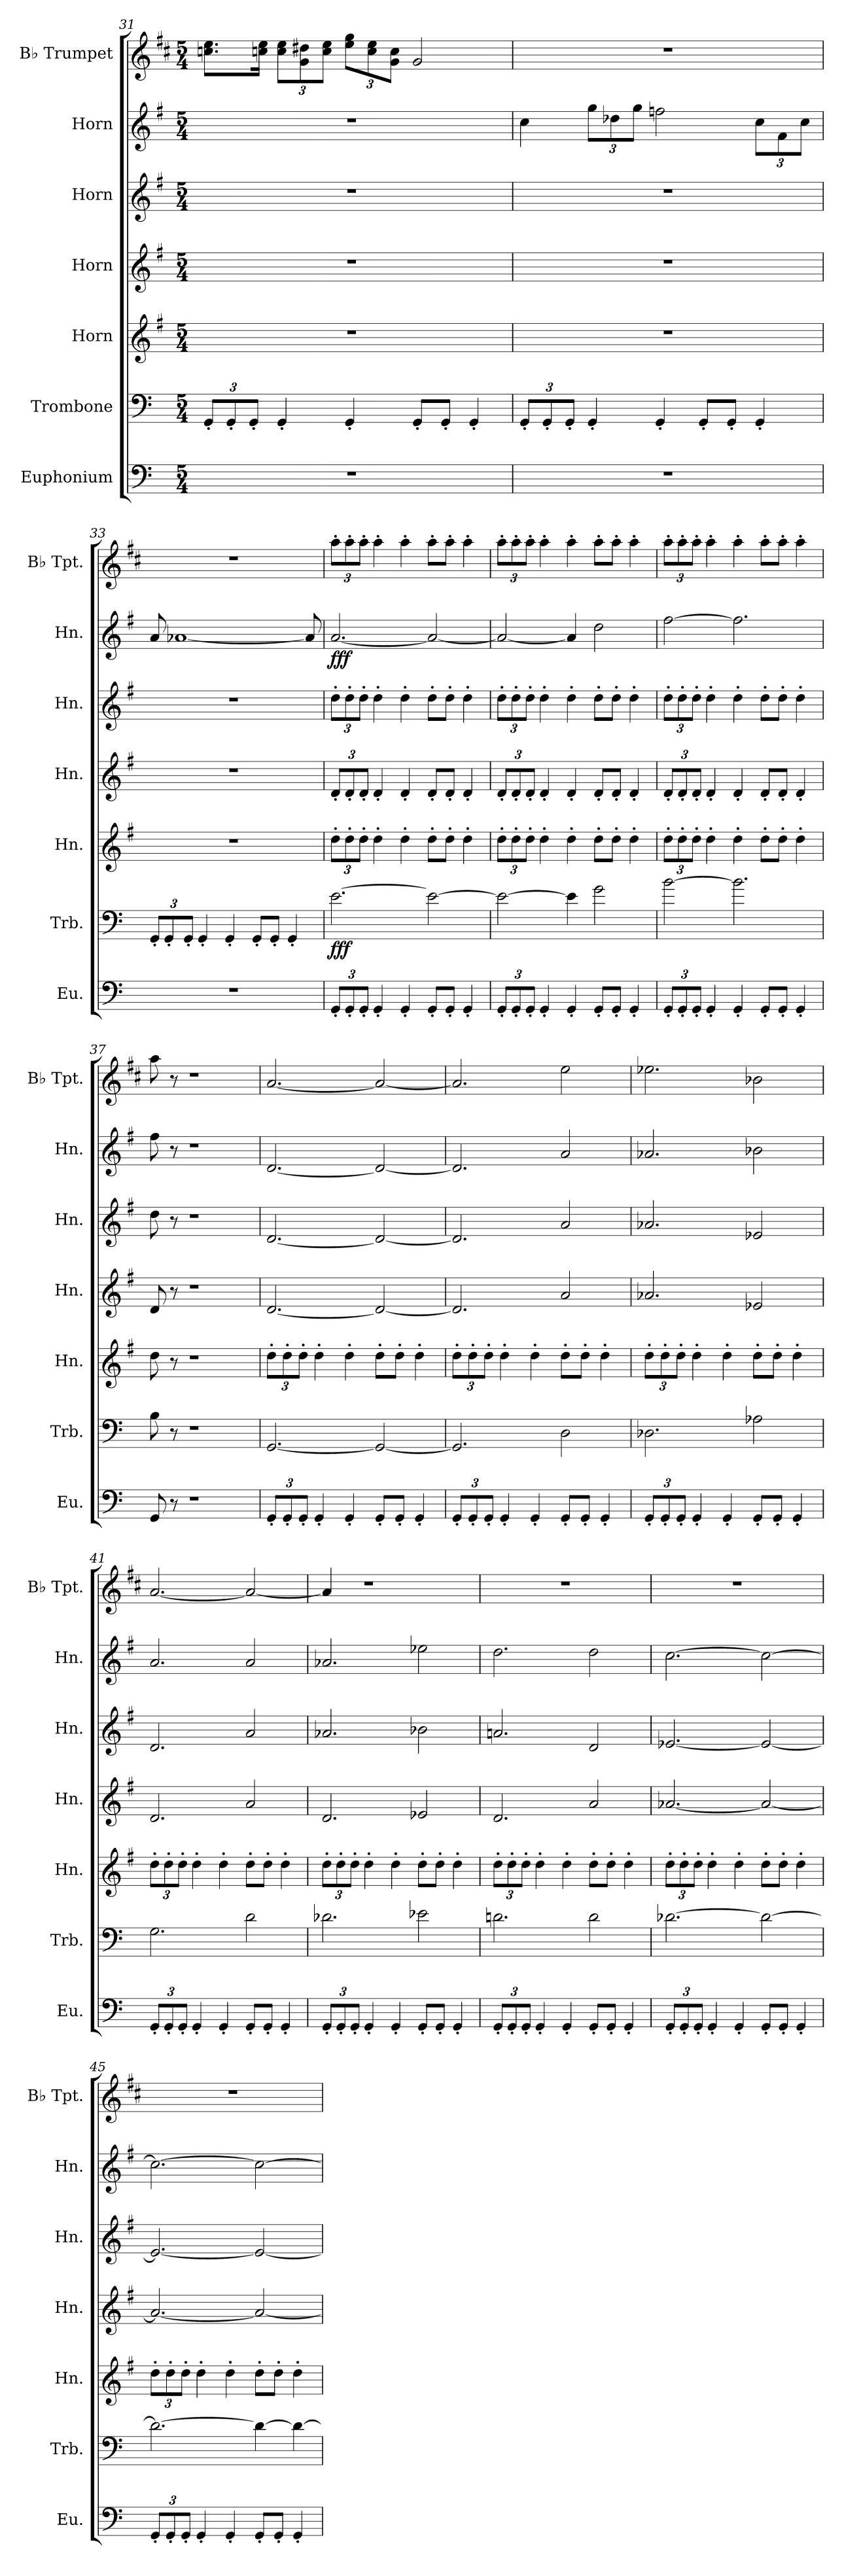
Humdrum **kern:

**kern	**kern	**dynam	**kern	**kern	**kern	**kern	**dynam	**kern
*part7	*part6	*part6	*part5	*part4	*part3	*part2	*part2	*part1
*staff7	*staff6	*staff6	*staff5	*staff4	*staff3	*staff2	*staff2	*staff1
*I"Euphonium	*I"Trombone	*	*I"Horn	*I"Horn	*I"Horn	*I"Horn	*	*I"B♭ Trumpet
*I'Eu.	*I'Trb.	*	*I'Hn.	*I'Hn.	*I'Hn.	*I'Hn.	*	*I'B♭ Tpt.
*clefF4	*clefF4	*	*clefG2	*clefG2	*clefG2	*clefG2	*	*clefG2
*	*	*	*ITrd4c7	*ITrd4c7	*ITrd4c7	*ITrd4c7	*	*ITrd1c2
*k[]	*k[]	*	*k[]	*k[]	*k[]	*k[]	*	*k[]
*C:	*C:	*	*C:	*C:	*C:	*C:	*	*C:
*M5/4	*M5/4	*	*M5/4	*M5/4	*M5/4	*M5/4	*	*M5/4
*	*Xbrackettup	*	*	*	*	*	*	*
=31	=31	=31	=31	=31	=31	=31	=31	=31
4%5r	12GG'/L	.	4%5r	4%5r	4%5r	4%5r	.	8.b-X\ 8.dd\L
.	12GG'/	.	.	.	.	.	.	.
.	12GG'/J	.	.	.	.	.	.	.
.	.	.	.	.	.	.	.	16b-X\ 16dd\Jk
*	*	*	*	*	*	*	*	*Xbrackettup
.	4GG'/	.	.	.	.	.	.	12b-\ 12dd\L
.	.	.	.	.	.	.	.	12f\ 12cc#X\
.	.	.	.	.	.	.	.	12b-\ 12dd\J
.	4GG'/	.	.	.	.	.	.	12dd\ 12ff\L
.	.	.	.	.	.	.	.	12b-\ 12dd\
.	.	.	.	.	.	.	.	12f\ 12b-\J
.	8GG'/L	.	.	.	.	.	.	2f/
.	8GG'/J	.	.	.	.	.	.	.
.	4GG'/	.	.	.	.	.	.	.
=32	=32	=32	=32	=32	=32	=32	=32	=32
4%5r	12GG'/L	.	4%5r	4%5r	4%5r	4f\	.	4%5r
.	12GG'/	.	.	.	.	.	.	.
.	12GG'/J	.	.	.	.	.	.	.
*	*	*	*	*	*	*Xbrackettup	*	*
.	4GG'/	.	.	.	.	12cc\L	.	.
.	.	.	.	.	.	12g-X\	.	.
.	.	.	.	.	.	12cc\J	.	.
.	4GG'/	.	.	.	.	2b-X\	.	.
.	8GG'/L	.	.	.	.	.	.	.
.	8GG'/J	.	.	.	.	.	.	.
.	4GG'/	.	.	.	.	12f\L	.	.
.	.	.	.	.	.	12B\	.	.
.	.	.	.	.	.	12f\J	.	.
!!LO:PB:g=z
=33	=33	=33	=33	=33	=33	=33	=33	=33
4%5r	12GG'/L	.	4%5r	4%5r	4%5r	8d/	.	4%5r
.	12GG'/	.	.	.	.	.	.	.
.	.	.	.	.	.	[1d-X	.	.
.	12GG'/J	.	.	.	.	.	.	.
.	4GG'/	.	.	.	.	.	.	.
.	4GG'/	.	.	.	.	.	.	.
.	8GG'/L	.	.	.	.	.	.	.
.	8GG'/J	.	.	.	.	.	.	.
.	4GG'/	.	.	.	.	.	.	.
.	.	.	.	.	.	8d-/]	.	.
=34	=34	=34	=34	=34	=34	=34	=34	=34
*Xbrackettup	*	*	*Xbrackettup	*Xbrackettup	*Xbrackettup	*	*	*
!	!	!LO:DY:b	!	!	!	!	!LO:DY:b	!
12GG'/L	[2.e\	fff	12g'\L	12G'/L	12g'\L	[2.d/	fff	12gg'\L
12GG'/	.	.	12g'\	12G'/	12g'\	.	.	12gg'\
12GG'/J	.	.	12g'\J	12G'/J	12g'\J	.	.	12gg'\J
4GG'/	.	.	4g'\	4G'/	4g'\	.	.	4gg'\
4GG'/	.	.	4g'\	4G'/	4g'\	.	.	4gg'\
8GG'/L	2e\_	.	8g'\L	8G'/L	8g'\L	2d/_	.	8gg'\L
8GG'/J	.	.	8g'\J	8G'/J	8g'\J	.	.	8gg'\J
4GG'/	.	.	4g'\	4G'/	4g'\	.	.	4gg'\
=35	=35	=35	=35	=35	=35	=35	=35	=35
12GG'/L	2e\_	.	12g'\L	12G'/L	12g'\L	2d/_	.	12gg'\L
12GG'/	.	.	12g'\	12G'/	12g'\	.	.	12gg'\
12GG'/J	.	.	12g'\J	12G'/J	12g'\J	.	.	12gg'\J
4GG'/	.	.	4g'\	4G'/	4g'\	.	.	4gg'\
4GG'/	4e\]	.	4g'\	4G'/	4g'\	4d/]	.	4gg'\
8GG'/L	2g\	.	8g'\L	8G'/L	8g'\L	2g\	.	8gg'\L
8GG'/J	.	.	8g'\J	8G'/J	8g'\J	.	.	8gg'\J
4GG'/	.	.	4g'\	4G'/	4g'\	.	.	4gg'\
=36	=36	=36	=36	=36	=36	=36	=36	=36
12GG'/L	[2b\	.	12g'\L	12G'/L	12g'\L	[2b\	.	12gg'\L
12GG'/	.	.	12g'\	12G'/	12g'\	.	.	12gg'\
12GG'/J	.	.	12g'\J	12G'/J	12g'\J	.	.	12gg'\J
4GG'/	.	.	4g'\	4G'/	4g'\	.	.	4gg'\
4GG'/	2.b\]	.	4g'\	4G'/	4g'\	2.b\]	.	4gg'\
8GG'/L	.	.	8g'\L	8G'/L	8g'\L	.	.	8gg'\L
8GG'/J	.	.	8g'\J	8G'/J	8g'\J	.	.	8gg'\J
4GG'/	.	.	4g'\	4G'/	4g'\	.	.	4gg'\
!!LO:PB:g=z
=37	=37	=37	=37	=37	=37	=37	=37	=37
8GG/	8B\	.	8g\	8G/	8g\	8b\	.	8gg\
8r	8r	.	8r	8r	8r	8r	.	8r
1r	1r	.	1r	1r	1r	1r	.	1r
=38	=38	=38	=38	=38	=38	=38	=38	=38
12GG'/L	[2.GG/	.	12g'\L	[2.G/	[2.G/	[2.G/	.	[2.g/
12GG'/	.	.	12g'\	.	.	.	.	.
12GG'/J	.	.	12g'\J	.	.	.	.	.
4GG'/	.	.	4g'\	.	.	.	.	.
4GG'/	.	.	4g'\	.	.	.	.	.
8GG'/L	2GG/_	.	8g'\L	2G/_	2G/_	2G/_	.	2g/_
8GG'/J	.	.	8g'\J	.	.	.	.	.
4GG'/	.	.	4g'\	.	.	.	.	.
=39	=39	=39	=39	=39	=39	=39	=39	=39
12GG'/L	2.GG/]	.	12g'\L	2.G/]	2.G/]	2.G/]	.	2.g/]
12GG'/	.	.	12g'\	.	.	.	.	.
12GG'/J	.	.	12g'\J	.	.	.	.	.
4GG'/	.	.	4g'\	.	.	.	.	.
4GG'/	.	.	4g'\	.	.	.	.	.
8GG'/L	2D\	.	8g'\L	2d/	2d/	2d/	.	2dd\
8GG'/J	.	.	8g'\J	.	.	.	.	.
4GG'/	.	.	4g'\	.	.	.	.	.
=40	=40	=40	=40	=40	=40	=40	=40	=40
12GG'/L	2.D-X\	.	12g'\L	2.d-X/	2.d-X/	2.d-X/	.	2.dd-X\
12GG'/	.	.	12g'\	.	.	.	.	.
12GG'/J	.	.	12g'\J	.	.	.	.	.
4GG'/	.	.	4g'\	.	.	.	.	.
4GG'/	.	.	4g'\	.	.	.	.	.
8GG'/L	2A-X\	.	8g'\L	2A-X/	2A-X/	2e-X\	.	2a-X\
8GG'/J	.	.	8g'\J	.	.	.	.	.
4GG'/	.	.	4g'\	.	.	.	.	.
!!LO:PB:g=z
=41	=41	=41	=41	=41	=41	=41	=41	=41
12GG'/L	2.G\	.	12g'\L	2.G/	2.G/	2.d/	.	[2.g/
12GG'/	.	.	12g'\	.	.	.	.	.
12GG'/J	.	.	12g'\J	.	.	.	.	.
4GG'/	.	.	4g'\	.	.	.	.	.
4GG'/	.	.	4g'\	.	.	.	.	.
8GG'/L	2d\	.	8g'\L	2d/	2d/	2d/	.	2g/_
8GG'/J	.	.	8g'\J	.	.	.	.	.
4GG'/	.	.	4g'\	.	.	.	.	.
=42	=42	=42	=42	=42	=42	=42	=42	=42
12GG'/L	2.d-X\	.	12g'\L	2.G/	2.d-X/	2.d-X/	.	4g/]
12GG'/	.	.	12g'\	.	.	.	.	.
12GG'/J	.	.	12g'\J	.	.	.	.	.
4GG'/	.	.	4g'\	.	.	.	.	1r
4GG'/	.	.	4g'\	.	.	.	.	.
8GG'/L	2e-X\	.	8g'\L	2A-X/	2e-X\	2a-X\	.	.
8GG'/J	.	.	8g'\J	.	.	.	.	.
4GG'/	.	.	4g'\	.	.	.	.	.
=43	=43	=43	=43	=43	=43	=43	=43	=43
12GG'/L	2.dn\	.	12g'\L	2.G/	2.dn/	2.g\	.	4%5r
12GG'/	.	.	12g'\	.	.	.	.	.
12GG'/J	.	.	12g'\J	.	.	.	.	.
4GG'/	.	.	4g'\	.	.	.	.	.
4GG'/	.	.	4g'\	.	.	.	.	.
8GG'/L	2d\	.	8g'\L	2d/	2G/	2g\	.	.
8GG'/J	.	.	8g'\J	.	.	.	.	.
4GG'/	.	.	4g'\	.	.	.	.	.
=44	=44	=44	=44	=44	=44	=44	=44	=44
12GG'/L	[2.d-X\	.	12g'\L	[2.d-X/	[2.A-X/	[2.f\	.	4%5r
12GG'/	.	.	12g'\	.	.	.	.	.
12GG'/J	.	.	12g'\J	.	.	.	.	.
4GG'/	.	.	4g'\	.	.	.	.	.
4GG'/	.	.	4g'\	.	.	.	.	.
8GG'/L	2d-\_	.	8g'\L	2d-/_	2A-/_	2f\_	.	.
8GG'/J	.	.	8g'\J	.	.	.	.	.
4GG'/	.	.	4g'\	.	.	.	.	.
!!LO:PB:g=z
=45	=45	=45	=45	=45	=45	=45	=45	=45
12GG'/L	2.d-\_	.	12g'\L	2.d-/_	2.A-/_	2.f\_	.	4%5r
12GG'/	.	.	12g'\	.	.	.	.	.
12GG'/J	.	.	12g'\J	.	.	.	.	.
4GG'/	.	.	4g'\	.	.	.	.	.
4GG'/	.	.	4g'\	.	.	.	.	.
8GG'/L	4d-\_	.	8g'\L	2d-/_	2A-/_	2f\_	.	.
8GG'/J	.	.	8g'\J	.	.	.	.	.
4GG'/	4d-\_	.	4g'\	.	.	.	.	.
=	=	=	=	=	=	=	=	=
*-	*-	*-	*-	*-	*-	*-	*-	*-
